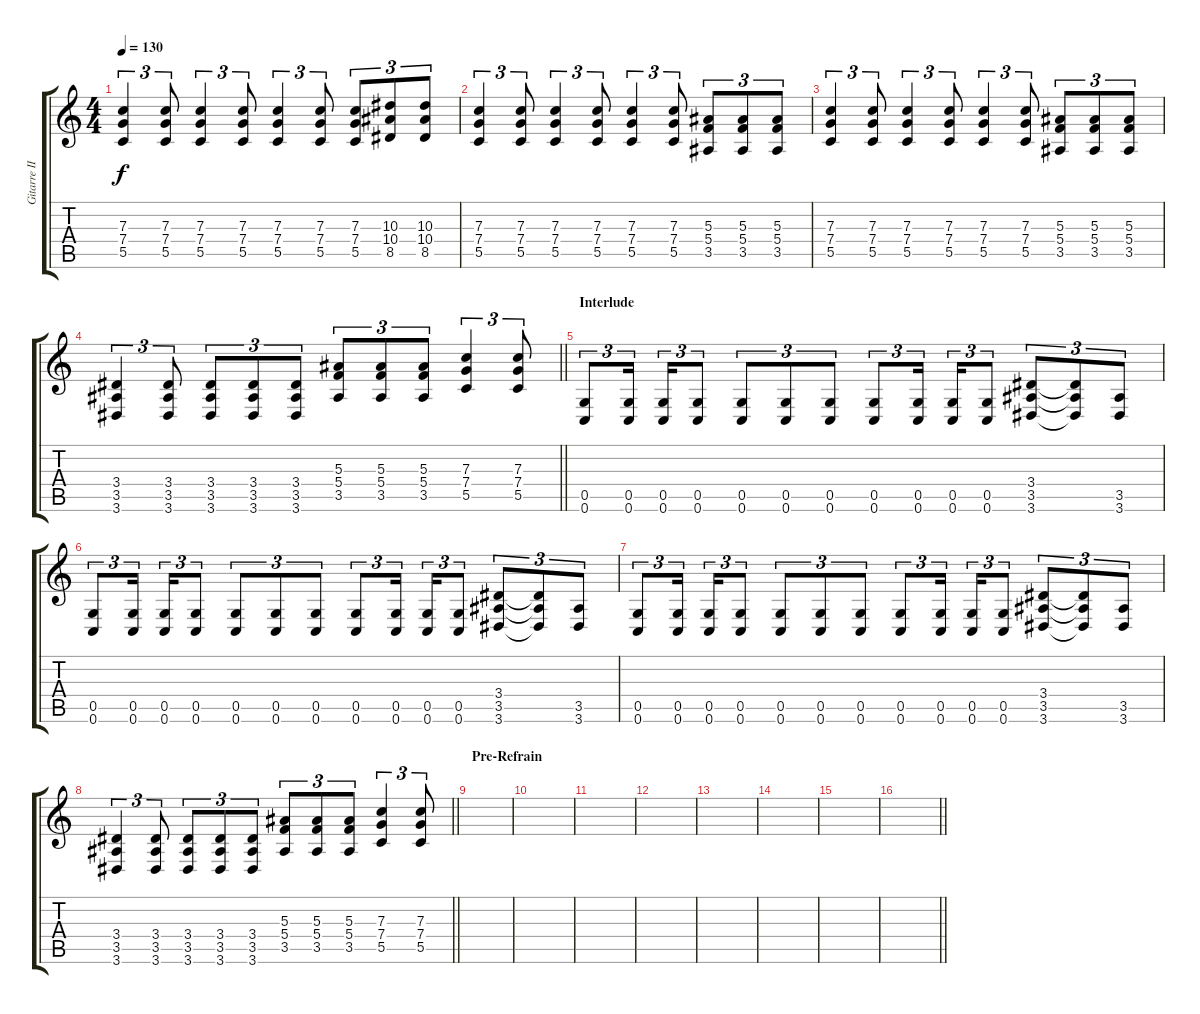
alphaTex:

\track ("Gitarre II" "Gitarre II") {instrument distortionguitar}
\staff {score tabs}
\tuning (D4 A3 F3 C3 G2 C2) {hide}
\ts (4 4)
\tempo 130
\clef g2
\ks c
(7.3 7.4 5.5).4{tu (3 2) dy f} (7.3 7.4 5.5).8{tu (3 2)} (7.3 7.4 5.5).4{tu (3 2)} (7.3 7.4 5.5).8{tu (3 2)} (7.3 7.4 5.5).4{tu (3 2)} (7.3 7.4 5.5).8{tu (3 2)} (7.3 7.4 5.5).8{tu (3 2)} (10.3 10.4 8.5).8{tu (3 2)} (10.3 10.4 8.5).8{tu (3 2)} |
(7.3 7.4 5.5).4{tu (3 2)} (7.3 7.4 5.5).8{tu (3 2)} (7.3 7.4 5.5).4{tu (3 2)} (7.3 7.4 5.5).8{tu (3 2)} (7.3 7.4 5.5).4{tu (3 2)} (7.3 7.4 5.5).8{tu (3 2)} (5.3 5.4 3.5).8{tu (3 2)} (5.3 5.4 3.5).8{tu (3 2)} (5.3 5.4 3.5).8{tu (3 2)} |
(7.3 7.4 5.5).4{tu (3 2)} (7.3 7.4 5.5).8{tu (3 2)} (7.3 7.4 5.5).4{tu (3 2)} (7.3 7.4 5.5).8{tu (3 2)} (7.3 7.4 5.5).4{tu (3 2)} (7.3 7.4 5.5).8{tu (3 2)} (5.3 5.4 3.5).8{tu (3 2)} (5.3 5.4 3.5).8{tu (3 2)} (5.3 5.4 3.5).8{tu (3 2)} |
\barLineRight lightlight
(3.4 3.5 3.6).4{tu (3 2)} (3.4 3.5 3.6).8{tu (3 2)} (3.4 3.5 3.6).8{tu (3 2)} (3.4 3.5 3.6).8{tu (3 2)} (3.4 3.5 3.6).8{tu (3 2)} (5.3 5.4 3.5).8{tu (3 2)} (5.3 5.4 3.5).8{tu (3 2)} (5.3 5.4 3.5).8{tu (3 2)} (7.3 7.4 5.5).4{tu (3 2)} (7.3 7.4 5.5).8{tu (3 2)} |
\section ("" "Interlude")
(0.5 0.6).8{tu (3 2)} (0.5 0.6).16{tu (3 2) beam splitsecondary} (0.5 0.6).16{tu (3 2)} (0.5 0.6).8{tu (3 2)} (0.5 0.6).8{tu (3 2)} (0.5 0.6).8{tu (3 2)} (0.5 0.6).8{tu (3 2)} (0.5 0.6).8{tu (3 2)} (0.5 0.6).16{tu (3 2) beam splitsecondary} (0.5 0.6).16{tu (3 2)} (0.5 0.6).8{tu (3 2)} (3.4 3.5 3.6).8{tu (3 2)} (3.4{t} 3.5{t} 3.6{t}).8{tu (3 2)} (3.5 3.6).8{tu (3 2)} |
(0.5 0.6).8{tu (3 2)} (0.5 0.6).16{tu (3 2) beam splitsecondary} (0.5 0.6).16{tu (3 2)} (0.5 0.6).8{tu (3 2)} (0.5 0.6).8{tu (3 2)} (0.5 0.6).8{tu (3 2)} (0.5 0.6).8{tu (3 2)} (0.5 0.6).8{tu (3 2)} (0.5 0.6).16{tu (3 2) beam splitsecondary} (0.5 0.6).16{tu (3 2)} (0.5 0.6).8{tu (3 2)} (3.4 3.5 3.6).8{tu (3 2)} (3.4{t} 3.5{t} 3.6{t}).8{tu (3 2)} (3.5 3.6).8{tu (3 2)} |
(0.5 0.6).8{tu (3 2)} (0.5 0.6).16{tu (3 2) beam splitsecondary} (0.5 0.6).16{tu (3 2)} (0.5 0.6).8{tu (3 2)} (0.5 0.6).8{tu (3 2)} (0.5 0.6).8{tu (3 2)} (0.5 0.6).8{tu (3 2)} (0.5 0.6).8{tu (3 2)} (0.5 0.6).16{tu (3 2) beam splitsecondary} (0.5 0.6).16{tu (3 2)} (0.5 0.6).8{tu (3 2)} (3.4 3.5 3.6).8{tu (3 2)} (3.4{t} 3.5{t} 3.6{t}).8{tu (3 2)} (3.5 3.6).8{tu (3 2)} |
\barLineRight lightlight
(3.4 3.5 3.6).4{tu (3 2)} (3.4 3.5 3.6).8{tu (3 2)} (3.4 3.5 3.6).8{tu (3 2)} (3.4 3.5 3.6).8{tu (3 2)} (3.4 3.5 3.6).8{tu (3 2)} (5.3 5.4 3.5).8{tu (3 2)} (5.3 5.4 3.5).8{tu (3 2)} (5.3 5.4 3.5).8{tu (3 2)} (7.3 7.4 5.5).4{tu (3 2)} (7.3 7.4 5.5).8{tu (3 2)} |
\section ("" "Pre-Refrain")
|
|
|
|
|
|
|
\barLineRight lightlight
